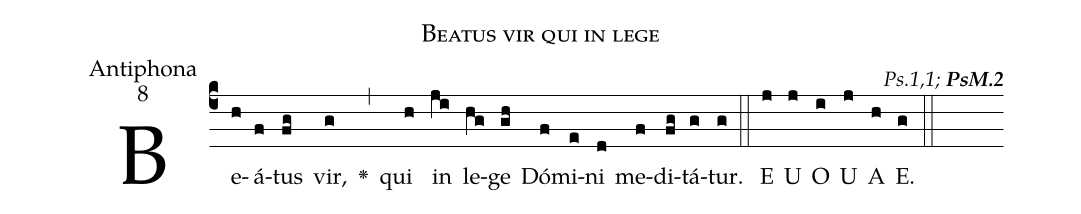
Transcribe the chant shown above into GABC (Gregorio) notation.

name:Beatus vir qui in lege;
office-part:Antiphona;
mode:8;
commentary:{\itshape\mdseries Ps.1,1;} {\bfseries PsM.2};
%%
(c4)Be(h)á(f)tus(fg) vir,(g) <v>\greheightstar</v>(,) qui(h) in(ji) le(hg)ge(gh) Dó(f)mi(e)ni(d) me(f)di(fg)tá(g)tur.(g) (::) E(j) U(j) O(i) U(j) A(h) E.(g) (::)
